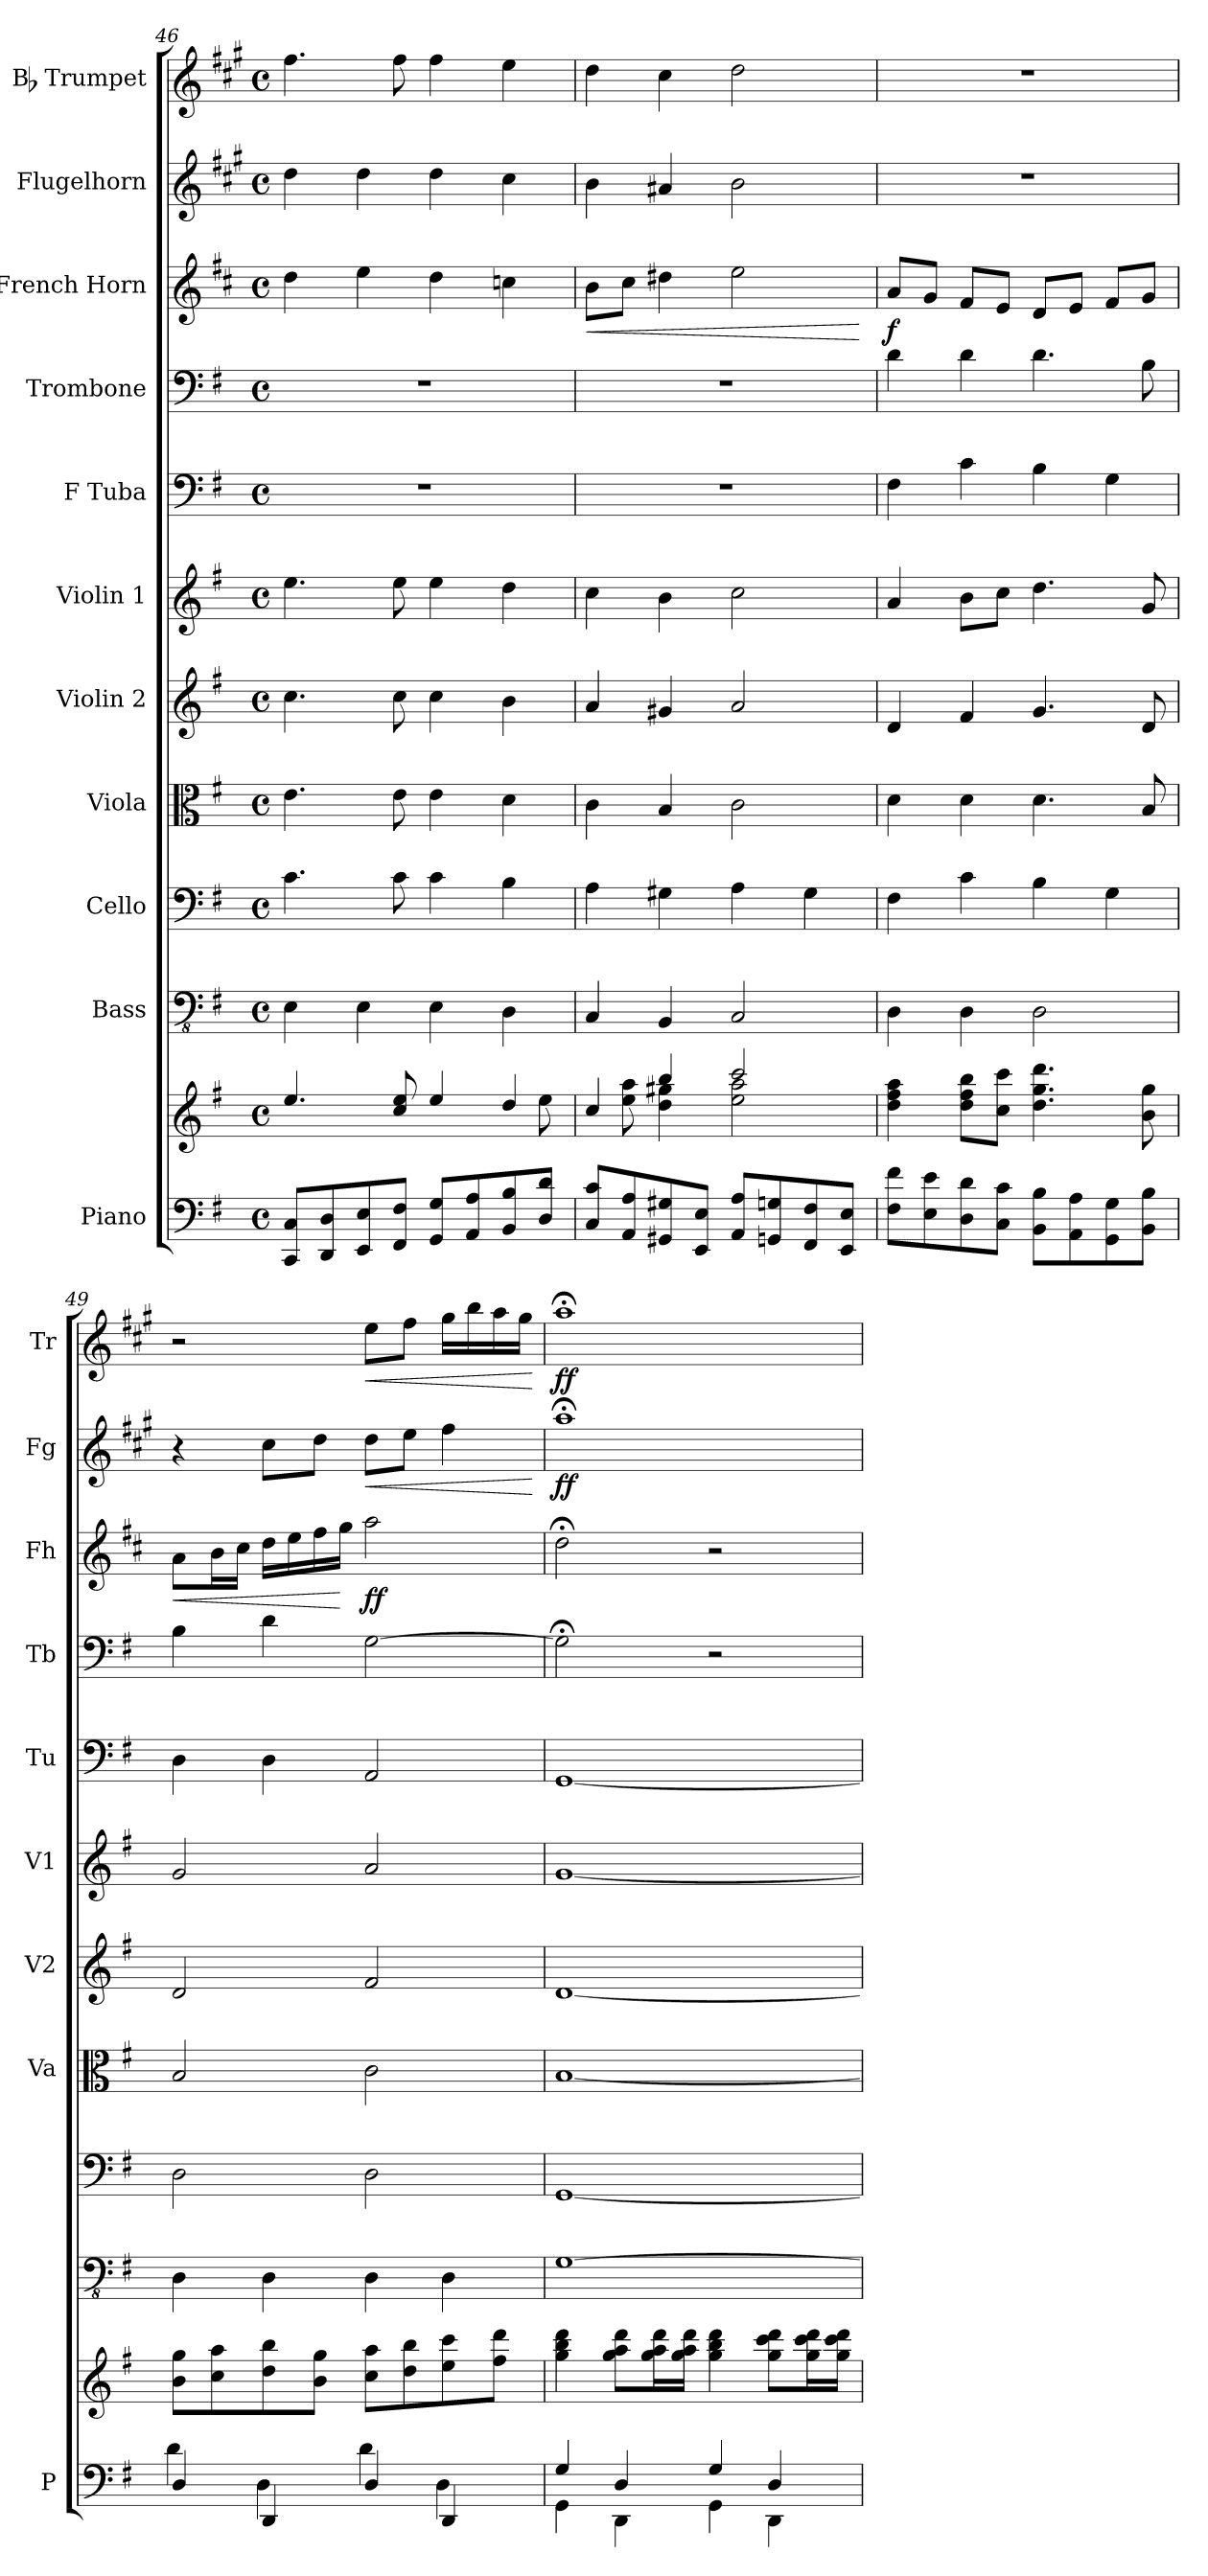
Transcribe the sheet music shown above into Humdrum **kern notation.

**kern	**kern	**kern	**kern	**kern	**kern	**kern	**kern	**kern	**kern	**dynam	**kern	**dynam	**kern	**dynam
*part11	*part11	*part10	*part9	*part8	*part7	*part6	*part5	*part4	*part3	*part3	*part2	*part2	*part1	*part1
*staff12	*staff11	*staff10	*staff9	*staff8	*staff7	*staff6	*staff5	*staff4	*staff3	*staff3	*staff2	*staff2	*staff1	*staff1
*I"Piano	*	*I"Bass	*I"Cello	*I"Viola	*I"Violin 2	*I"Violin 1	*I"F Tuba	*I"Trombone	*I"French Horn	*	*I"Flugelhorn	*	*I"Bb Trumpet	*
*I'P	*	*	*	*I'Va	*I'V2	*I'V1	*I'Tu	*I'Tb	*I'Fh	*	*I'Fg	*	*I'Tr	*
*clefF4	*clefG2	*clefFv4	*clefF4	*clefC3	*clefG2	*clefG2	*clefF4	*clefF4	*clefG2	*	*clefG2	*	*clefG2	*
*	*	*	*	*	*	*	*	*	*ITrd4c7	*	*ITrd1c2	*	*ITrd1c2	*
*k[f#]	*k[f#]	*k[f#]	*k[f#]	*k[f#]	*k[f#]	*k[f#]	*k[f#]	*k[f#]	*k[f#]	*	*k[f#]	*	*k[f#]	*
*M4/4	*M4/4	*M4/4	*M4/4	*M4/4	*M4/4	*M4/4	*M4/4	*M4/4	*M4/4	*	*M4/4	*	*M4/4	*
*met(c)	*met(c)	*met(c)	*met(c)	*met(c)	*met(c)	*met(c)	*met(c)	*met(c)	*met(c)	*	*met(c)	*	*met(c)	*
=46	=46	=46	=46	=46	=46	=46	=46	=46	=46	=46	=46	=46	=46	=46
*^	*^	*	*	*	*	*	*	*	*	*	*	*	*	*
1ryy	8CC/ 8C/L	4.ee/	2..ryy	4EE\	4.c\	4.e\	4.cc\	4.ee\	1r	1r	4g\	.	4cc\	.	4.ee\	.
.	8DD/ 8D/	.	.	.	.	.	.	.	.	.	.	.	.	.	.	.
.	8EE/ 8E/	.	.	4EE\	.	.	.	.	.	.	4a\	.	4cc\	.	.	.
.	8FF#/ 8F#/J	8cc/ 8ee/	.	.	8c\	8e\	8cc\	8ee\	.	.	.	.	.	.	8ee\	.
.	8GG/ 8G/L	4ee/	.	4EE\	4c\	4e\	4cc\	4ee\	.	.	4g\	.	4cc\	.	4ee\	.
.	8AA/ 8A/	.	.	.	.	.	.	.	.	.	.	.	.	.	.	.
.	8BB/ 8B/	4dd/	.	4DD\	4B\	4d\	4b\	4dd\	.	.	4fn\	.	4b\	.	4dd\	.
.	8D/ 8d/J	.	8ee\	.	.	.	.	.	.	.	.	.	.	.	.	.
=47	=47	=47	=47	=47	=47	=47	=47	=47	=47	=47	=47	=47	=47	=47	=47	=47
!	!	!	!	!	!	!	!	!	!	!	!	!LO:HP:b	!	!	!	!
1ryy	8C/ 8c/L	4cc/	8ryy	4CC/	4A\	4c\	4a/	4cc\	1r	1r	8e\L	<	4a\	.	4cc\	.
.	8AA/ 8A/	.	8ee\ 8aa\	.	.	.	.	.	.	.	8f#\J	.	.	.	.	.
.	8GG#X/ 8G#X/	4bb/	4dd\ 4gg#X\	4BBB/	4G#X\	4B/	4g#X/	4b\	.	.	4g#X\	.	4g#X/	.	4b\	.
.	8EE/ 8E/J	.	.	.	.	.	.	.	.	.	.	.	.	.	.	.
.	8AA/ 8A/L	2ccc/	2ee\ 2aa\	2CC/	4A\	2c\	2a/	2cc\	.	.	2a\	.	2a\	.	2cc\	.
.	8GGn/ 8Gn/	.	.	.	.	.	.	.	.	.	.	.	.	.	.	.
.	8FF#/ 8F#/	.	.	.	4G#\	.	.	.	.	.	.	.	.	.	.	.
.	8EE/ 8E/J	.	.	.	.	.	.	.	.	.	.	.	.	.	.	.
*v	*v	*	*	*	*	*	*	*	*	*	*	*	*	*	*	*
*	*v	*v	*	*	*	*	*	*	*	*	*	*	*	*	*
.	.	.	.	.	.	.	.	.	.	[	.	.	.	.
=48	=48	=48	=48	=48	=48	=48	=48	=48	=48	=48	=48	=48	=48	=48
*^	*	*	*	*	*	*	*	*	*	*	*	*	*	*
!	!	!	!	!	!	!	!	!	!	!	!LO:DY:b	!	!	!	!
1ryy	8F#\ 8f#\L	4dd\ 4ff#\ 4aa\	4DD\	4F#\	4d\	4d/	4a/	4F#\	4d\	8d/L	f	1r	.	1r	.
.	8E\ 8e\	.	.	.	.	.	.	.	.	8c/J	.	.	.	.	.
.	8D\ 8d\	8dd\ 8ff#\ 8bb\L	4DD\	4c\	4d\	4f#/	8b\L	4c\	4d\	8B/L	.	.	.	.	.
.	8C\ 8c\J	8cc\ 8ccc\J	.	.	.	.	8cc\J	.	.	8A/J	.	.	.	.	.
.	8BB\ 8B\L	4.dd\ 4.gg\ 4.ddd\	2DD\	4B\	4.d\	4.g/	4.dd\	4B\	4.d\	8G/L	.	.	.	.	.
.	8AA\ 8A\	.	.	.	.	.	.	.	.	8A/J	.	.	.	.	.
.	8GG\ 8G\	.	.	4G\	.	.	.	4G\	.	8B/L	.	.	.	.	.
.	8BB\ 8B\J	8b\ 8gg\	.	.	8B/	8d/	8g/	.	8B\	8c/J	.	.	.	.	.
!!LO:PB:g=z
=49	=49	=49	=49	=49	=49	=49	=49	=49	=49	=49	=49	=49	=49	=49	=49
!	!	!	!	!	!	!	!	!	!	!	!LO:HP:b	!	!	!	!
4D/	4d\	8b\ 8gg\L	4DD\	2D\	2B/	2d/	2g/	4D\	4B\	8d\L	<	4r	.	2r	.
.	.	8cc\ 8aa\	.	.	.	.	.	.	.	16e\L	.	.	.	.	.
.	.	.	.	.	.	.	.	.	.	16f#\JJ	.	.	.	.	.
4DD/	4D\	8dd\ 8bb\	4DD\	.	.	.	.	4D\	4d\	16g\LL	.	8b\L	.	.	.
.	.	.	.	.	.	.	.	.	.	16a\	.	.	.	.	.
.	.	8b\ 8gg\J	.	.	.	.	.	.	.	16b\	.	8cc\J	.	.	.
.	.	.	.	.	.	.	.	.	.	16cc\JJ	[	.	.	.	.
!	!	!	!	!	!	!	!	!	!	!	!LO:DY:b	!	!LO:HP:b	!	!LO:HP:b
4D/	4d\	8cc\ 8aa\L	4DD\	2D\	2c\	2f#/	2a/	2AA/	[2G\	2dd\	ff	8cc\L	<	8dd\L	<
.	.	8dd\ 8bb\	.	.	.	.	.	.	.	.	.	8dd\J	.	8ee\J	.
4DD/	4D\	8ee\ 8ccc\	4DD\	.	.	.	.	.	.	.	.	4ee\	.	16ff#\LL	.
.	.	.	.	.	.	.	.	.	.	.	.	.	.	16aa\	.
.	.	8ff#\ 8ddd\J	.	.	.	.	.	.	.	.	.	.	.	16gg\	.
.	.	.	.	.	.	.	.	.	.	.	.	.	.	16ff#\JJ	.
*v	*v	*	*	*	*	*	*	*	*	*	*	*	*	*	*
.	.	.	.	.	.	.	.	.	.	.	.	[	.	[
=50	=50	=50	=50	=50	=50	=50	=50	=50	=50	=50	=50	=50	=50	=50
*^	*	*	*	*	*	*	*	*	*	*	*	*	*	*
!	!	!	!	!	!	!	!	!	!	!	!	!	!LO:DY:b	!	!LO:DY:b
4G/	4GG\	4gg\ 4bb\ 4ddd\	[1GG	[1GG	[1B	[1d	[1g	[1GG	2G;<\]	2g;<\	.	1gg;<	ff	1gg;<	ff
4D/	4DD\	8gg\ 8aa\ 8ddd\L	.	.	.	.	.	.	.	.	.	.	.	.	.
.	.	16gg\ 16aa\ 16ddd\L	.	.	.	.	.	.	.	.	.	.	.	.	.
.	.	16gg\ 16aa\ 16ddd\JJ	.	.	.	.	.	.	.	.	.	.	.	.	.
4G/	4GG\	4gg\ 4bb\ 4ddd\	.	.	.	.	.	.	2r	2r	.	.	.	.	.
4D/	4DD\	8gg\ 8ccc\ 8ddd\L	.	.	.	.	.	.	.	.	.	.	.	.	.
.	.	16gg\ 16ccc\ 16ddd\L	.	.	.	.	.	.	.	.	.	.	.	.	.
.	.	16gg\ 16ccc\ 16ddd\JJ	.	.	.	.	.	.	.	.	.	.	.	.	.
*v	*v	*	*	*	*	*	*	*	*	*	*	*	*	*	*
=	=	=	=	=	=	=	=	=	=	=	=	=	=	=
*-	*-	*-	*-	*-	*-	*-	*-	*-	*-	*-	*-	*-	*-	*-
